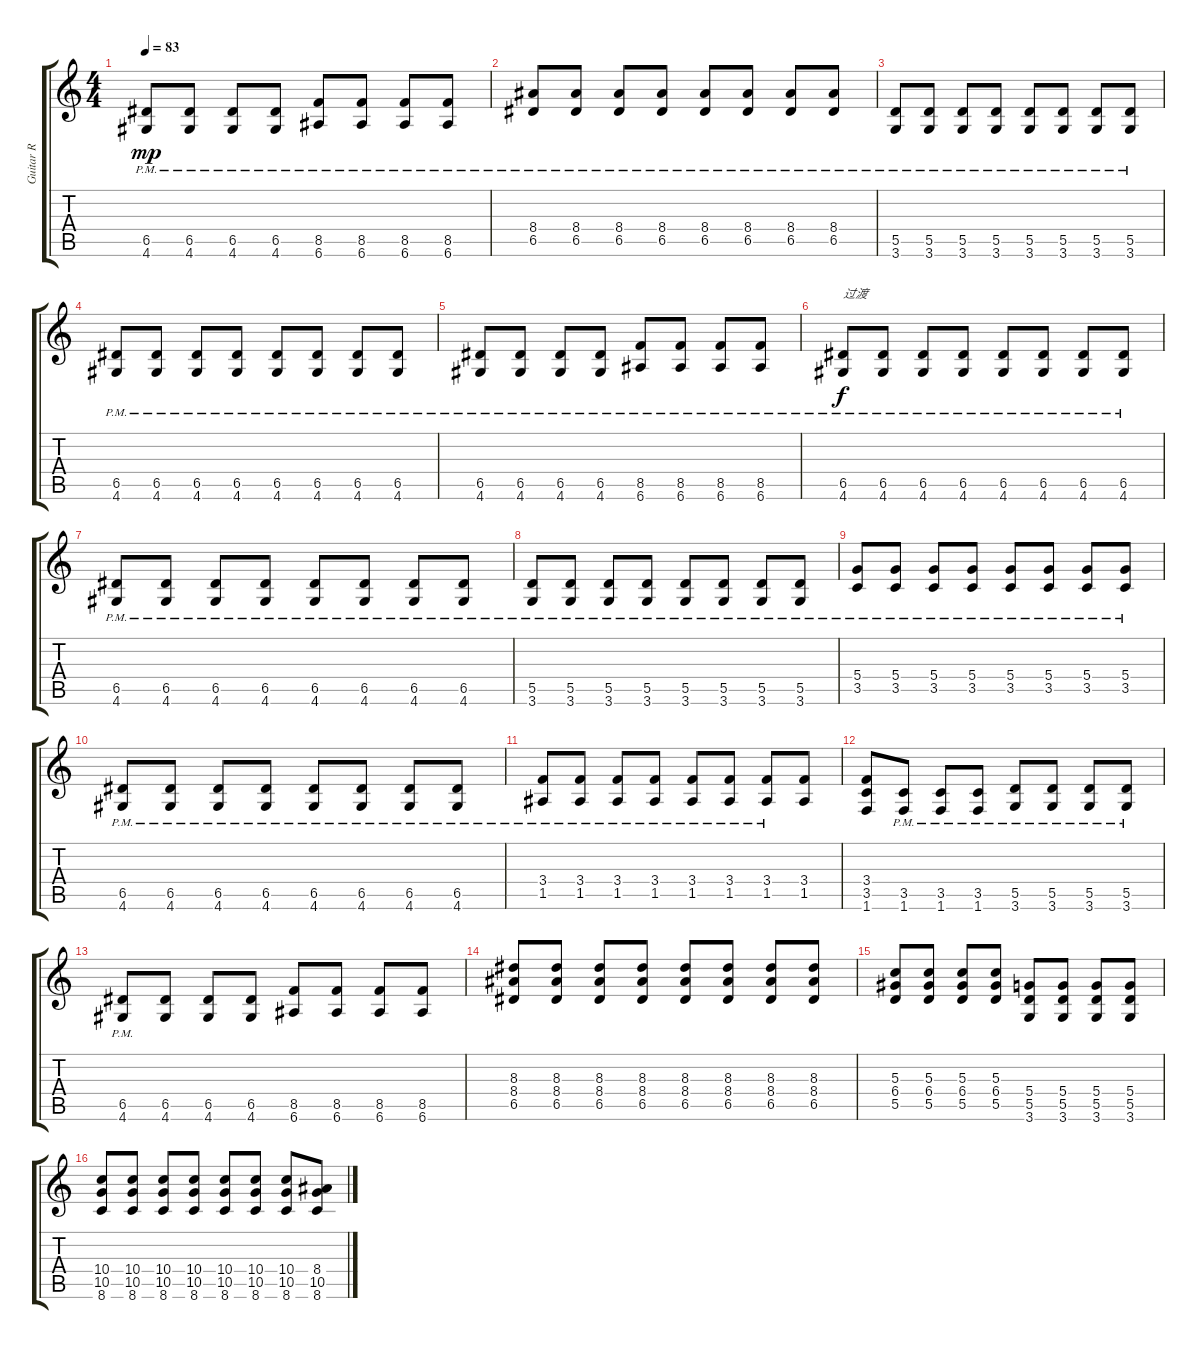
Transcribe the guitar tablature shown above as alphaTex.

\track ("Guitar R" "Guitar R") {instrument distortionguitar}
\staff {score tabs}
\tuning (E4 B3 G3 D3 A2 E2) {hide}
\ts (4 4)
\tempo 83
\clef g2
\ks c
(6.5{pm} 4.6{pm}).8{dy mp} (6.5{pm} 4.6{pm}).8 (6.5{pm} 4.6{pm}).8 (6.5{pm} 4.6{pm}).8 (8.5{pm} 6.6{pm}).8 (8.5{pm} 6.6{pm}).8 (8.5{pm} 6.6{pm}).8 (8.5{pm} 6.6{pm}).8 |
(8.4{pm} 6.5{pm}).8 (8.4{pm} 6.5{pm}).8 (8.4{pm} 6.5{pm}).8 (8.4{pm} 6.5{pm}).8 (8.4{pm} 6.5{pm}).8 (8.4{pm} 6.5{pm}).8 (8.4{pm} 6.5{pm}).8 (8.4{pm} 6.5{pm}).8 |
(5.5{pm} 3.6{pm}).8 (5.5{pm} 3.6{pm}).8 (5.5{pm} 3.6{pm}).8 (5.5{pm} 3.6{pm}).8 (5.5{pm} 3.6{pm}).8 (5.5{pm} 3.6{pm}).8 (5.5{pm} 3.6{pm}).8 (5.5{pm} 3.6{pm}).8 |
(6.5{pm} 4.6{pm}).8 (6.5{pm} 4.6{pm}).8 (6.5{pm} 4.6{pm}).8 (6.5{pm} 4.6{pm}).8 (6.5{pm} 4.6{pm}).8 (6.5{pm} 4.6{pm}).8 (6.5{pm} 4.6{pm}).8 (6.5{pm} 4.6{pm}).8 |
(6.5{pm} 4.6{pm}).8 (6.5{pm} 4.6{pm}).8 (6.5{pm} 4.6{pm}).8 (6.5{pm} 4.6{pm}).8 (8.5{pm} 6.6{pm}).8 (8.5{pm} 6.6{pm}).8 (8.5{pm} 6.6{pm}).8 (8.5{pm} 6.6{pm}).8 |
(6.5{pm} 4.6{pm}).8{txt "过渡" dy f} (6.5{pm} 4.6{pm}).8 (6.5{pm} 4.6{pm}).8 (6.5{pm} 4.6{pm}).8 (6.5{pm} 4.6{pm}).8 (6.5{pm} 4.6{pm}).8 (6.5{pm} 4.6{pm}).8 (6.5{pm} 4.6{pm}).8 |
(6.5{pm} 4.6{pm}).8 (6.5{pm} 4.6{pm}).8 (6.5{pm} 4.6{pm}).8 (6.5{pm} 4.6{pm}).8 (6.5{pm} 4.6{pm}).8 (6.5{pm} 4.6{pm}).8 (6.5{pm} 4.6{pm}).8 (6.5{pm} 4.6{pm}).8 |
(5.5{pm} 3.6{pm}).8 (5.5{pm} 3.6{pm}).8 (5.5{pm} 3.6{pm}).8 (5.5{pm} 3.6{pm}).8 (5.5{pm} 3.6{pm}).8 (5.5{pm} 3.6{pm}).8 (5.5{pm} 3.6{pm}).8 (5.5{pm} 3.6{pm}).8 |
(5.4{pm} 3.5{pm}).8 (5.4{pm} 3.5{pm}).8 (5.4{pm} 3.5{pm}).8 (5.4{pm} 3.5{pm}).8 (5.4{pm} 3.5{pm}).8 (5.4{pm} 3.5{pm}).8 (5.4{pm} 3.5{pm}).8 (5.4{pm} 3.5{pm}).8 |
(6.5{pm} 4.6{pm}).8 (6.5{pm} 4.6{pm}).8 (6.5{pm} 4.6{pm}).8 (6.5{pm} 4.6{pm}).8 (6.5{pm} 4.6{pm}).8 (6.5{pm} 4.6{pm}).8 (6.5{pm} 4.6{pm}).8 (6.5{pm} 4.6{pm}).8 |
(3.4{pm} 1.5{pm}).8 (3.4{pm} 1.5{pm}).8 (3.4{pm} 1.5{pm}).8 (3.4{pm} 1.5{pm}).8 (3.4{pm} 1.5{pm}).8 (3.4{pm} 1.5{pm}).8 (3.4{pm} 1.5{pm}).8 (3.4 1.5).8 |
(3.4 3.5 1.6).8 (3.5{pm} 1.6{pm}).8 (3.5{pm} 1.6{pm}).8 (3.5{pm} 1.6{pm}).8 (5.5{pm} 3.6{pm}).8 (5.5{pm} 3.6{pm}).8 (5.5{pm} 3.6{pm}).8 (5.5{pm} 3.6{pm}).8 |
(6.5{pm} 4.6{pm}).8 (6.5 4.6).8 (6.5 4.6).8 (6.5 4.6).8 (8.5 6.6).8 (8.5 6.6).8 (8.5 6.6).8 (8.5 6.6).8 |
(8.3 8.4 6.5).8 (8.3 8.4 6.5).8 (8.3 8.4 6.5).8 (8.3 8.4 6.5).8 (8.3 8.4 6.5).8 (8.3 8.4 6.5).8 (8.3 8.4 6.5).8 (8.3 8.4 6.5).8 |
(5.3 6.4 5.5).8 (5.3 6.4 5.5).8 (5.3 6.4 5.5).8 (5.3 6.4 5.5).8 (5.4 5.5 3.6).8 (5.4 5.5 3.6).8 (5.4 5.5 3.6).8 (5.4 5.5 3.6).8 |
(10.4 10.5 8.6).8 (10.4 10.5 8.6).8 (10.4 10.5 8.6).8 (10.4 10.5 8.6).8 (10.4 10.5 8.6).8 (10.4 10.5 8.6).8 (10.4 10.5 8.6).8 (8.4 10.5 8.6).8
